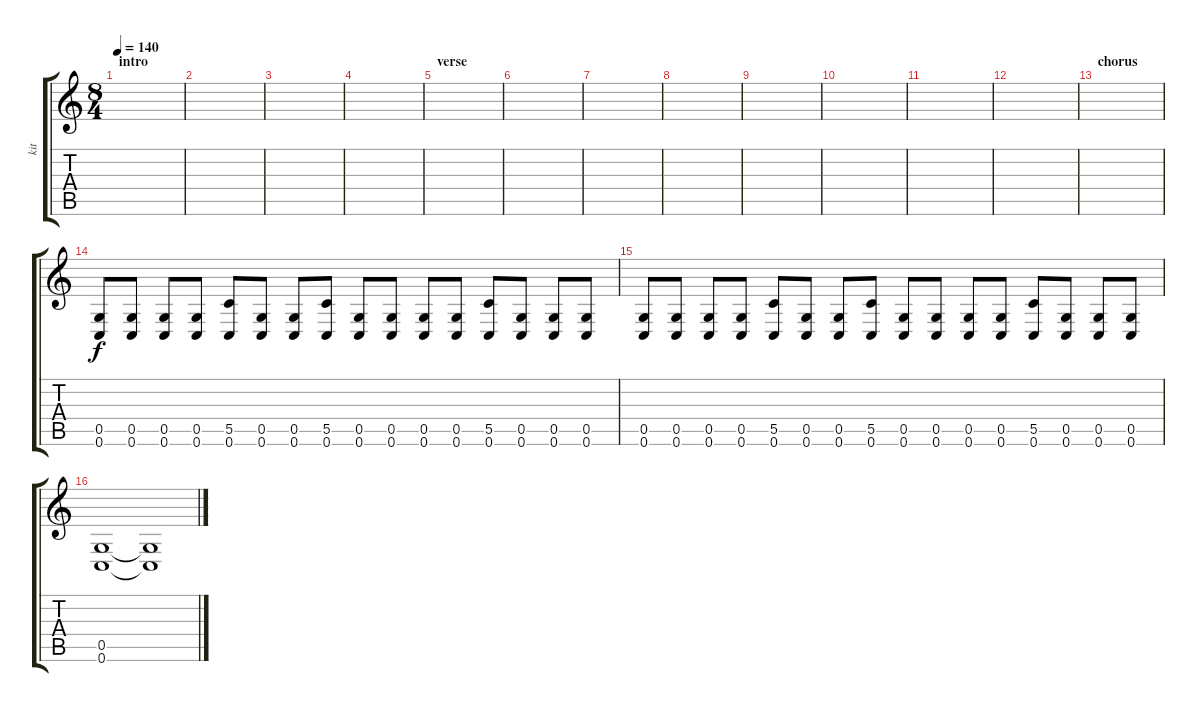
\track ("kit" "kit") {instrument distortionguitar}
\staff {score tabs}
\tuning (D4 A3 F3 C3 G2 C2) {hide}
\ts (8 4)
\section ("" "intro")
\tempo 140
\clef g2
\ks c
|
|
|
|
\section ("" "verse")
|
|
|
|
|
|
|
|
\section ("" "chorus")
|
(0.5 0.6).8 (0.5 0.6).8 (0.5 0.6).8 (0.5 0.6).8 (5.5 0.6).8 (0.5 0.6).8 (0.5 0.6).8 (5.5 0.6).8 (0.5 0.6).8 (0.5 0.6).8 (0.5 0.6).8 (0.5 0.6).8 (5.5 0.6).8 (0.5 0.6).8 (0.5 0.6).8 (0.5 0.6).8 |
(0.5 0.6).8 (0.5 0.6).8 (0.5 0.6).8 (0.5 0.6).8 (5.5 0.6).8 (0.5 0.6).8 (0.5 0.6).8 (5.5 0.6).8 (0.5 0.6).8 (0.5 0.6).8 (0.5 0.6).8 (0.5 0.6).8 (5.5 0.6).8 (0.5 0.6).8 (0.5 0.6).8 (0.5 0.6).8 |
(0.5 0.6).1 (0.5{t} 0.6{t}).1
